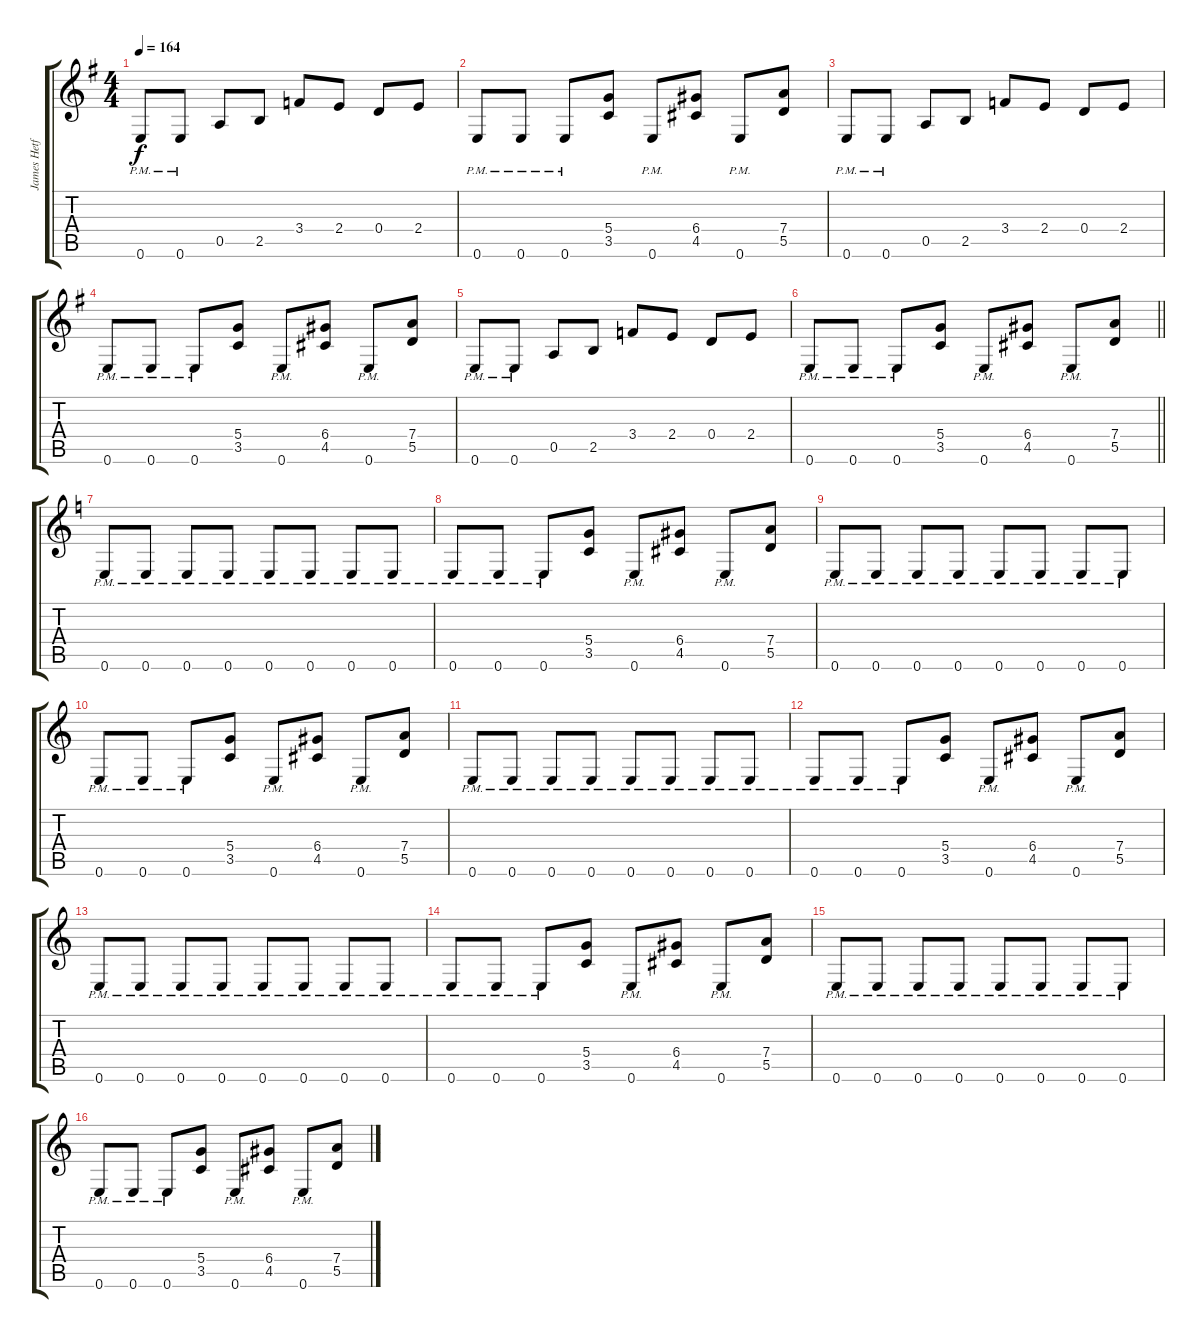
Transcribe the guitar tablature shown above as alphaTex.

\track ("James Hetfield" "James Hetf") {instrument distortionguitar}
\staff {score tabs}
\tuning (E4 B3 G3 D3 A2 E2) {hide}
\ts (4 4)
\tempo 164
\clef g2
\ks eminor
0.6{pm}.8{dy f} 0.6{pm}.8 0.5.8 2.5.8 3.4.8 2.4.8 0.4.8 2.4.8 |
0.6{pm}.8 0.6{pm}.8 0.6{pm}.8 (5.4 3.5).8 0.6{pm}.8 (6.4 4.5).8 0.6{pm}.8 (7.4 5.5).8 |
0.6{pm}.8 0.6{pm}.8 0.5.8 2.5.8 3.4.8 2.4.8 0.4.8 2.4.8 |
0.6{pm}.8 0.6{pm}.8 0.6{pm}.8 (5.4 3.5).8 0.6{pm}.8 (6.4 4.5).8 0.6{pm}.8 (7.4 5.5).8 |
0.6{pm}.8 0.6{pm}.8 0.5.8 2.5.8 3.4.8 2.4.8 0.4.8 2.4.8 |
\barLineRight lightlight
0.6{pm}.8 0.6{pm}.8 0.6{pm}.8 (5.4 3.5).8 0.6{pm}.8 (6.4 4.5).8 0.6{pm}.8 (7.4 5.5).8 |
\ks c
0.6{pm}.8 0.6{pm}.8 0.6{pm}.8 0.6{pm}.8 0.6{pm}.8 0.6{pm}.8 0.6{pm}.8 0.6{pm}.8 |
0.6{pm}.8 0.6{pm}.8 0.6{pm}.8 (5.4 3.5).8 0.6{pm}.8 (6.4 4.5).8 0.6{pm}.8 (7.4 5.5).8 |
0.6{pm}.8 0.6{pm}.8 0.6{pm}.8 0.6{pm}.8 0.6{pm}.8 0.6{pm}.8 0.6{pm}.8 0.6{pm}.8 |
0.6{pm}.8 0.6{pm}.8 0.6{pm}.8 (5.4 3.5).8 0.6{pm}.8 (6.4 4.5).8 0.6{pm}.8 (7.4 5.5).8 |
0.6{pm}.8 0.6{pm}.8 0.6{pm}.8 0.6{pm}.8 0.6{pm}.8 0.6{pm}.8 0.6{pm}.8 0.6{pm}.8 |
0.6{pm}.8 0.6{pm}.8 0.6{pm}.8 (5.4 3.5).8 0.6{pm}.8 (6.4 4.5).8 0.6{pm}.8 (7.4 5.5).8 |
0.6{pm}.8 0.6{pm}.8 0.6{pm}.8 0.6{pm}.8 0.6{pm}.8 0.6{pm}.8 0.6{pm}.8 0.6{pm}.8 |
0.6{pm}.8 0.6{pm}.8 0.6{pm}.8 (5.4 3.5).8 0.6{pm}.8 (6.4 4.5).8 0.6{pm}.8 (7.4 5.5).8 |
0.6{pm}.8 0.6{pm}.8 0.6{pm}.8 0.6{pm}.8 0.6{pm}.8 0.6{pm}.8 0.6{pm}.8 0.6{pm}.8 |
0.6{pm}.8 0.6{pm}.8 0.6{pm}.8 (5.4 3.5).8 0.6{pm}.8 (6.4 4.5).8 0.6{pm}.8 (7.4 5.5).8
